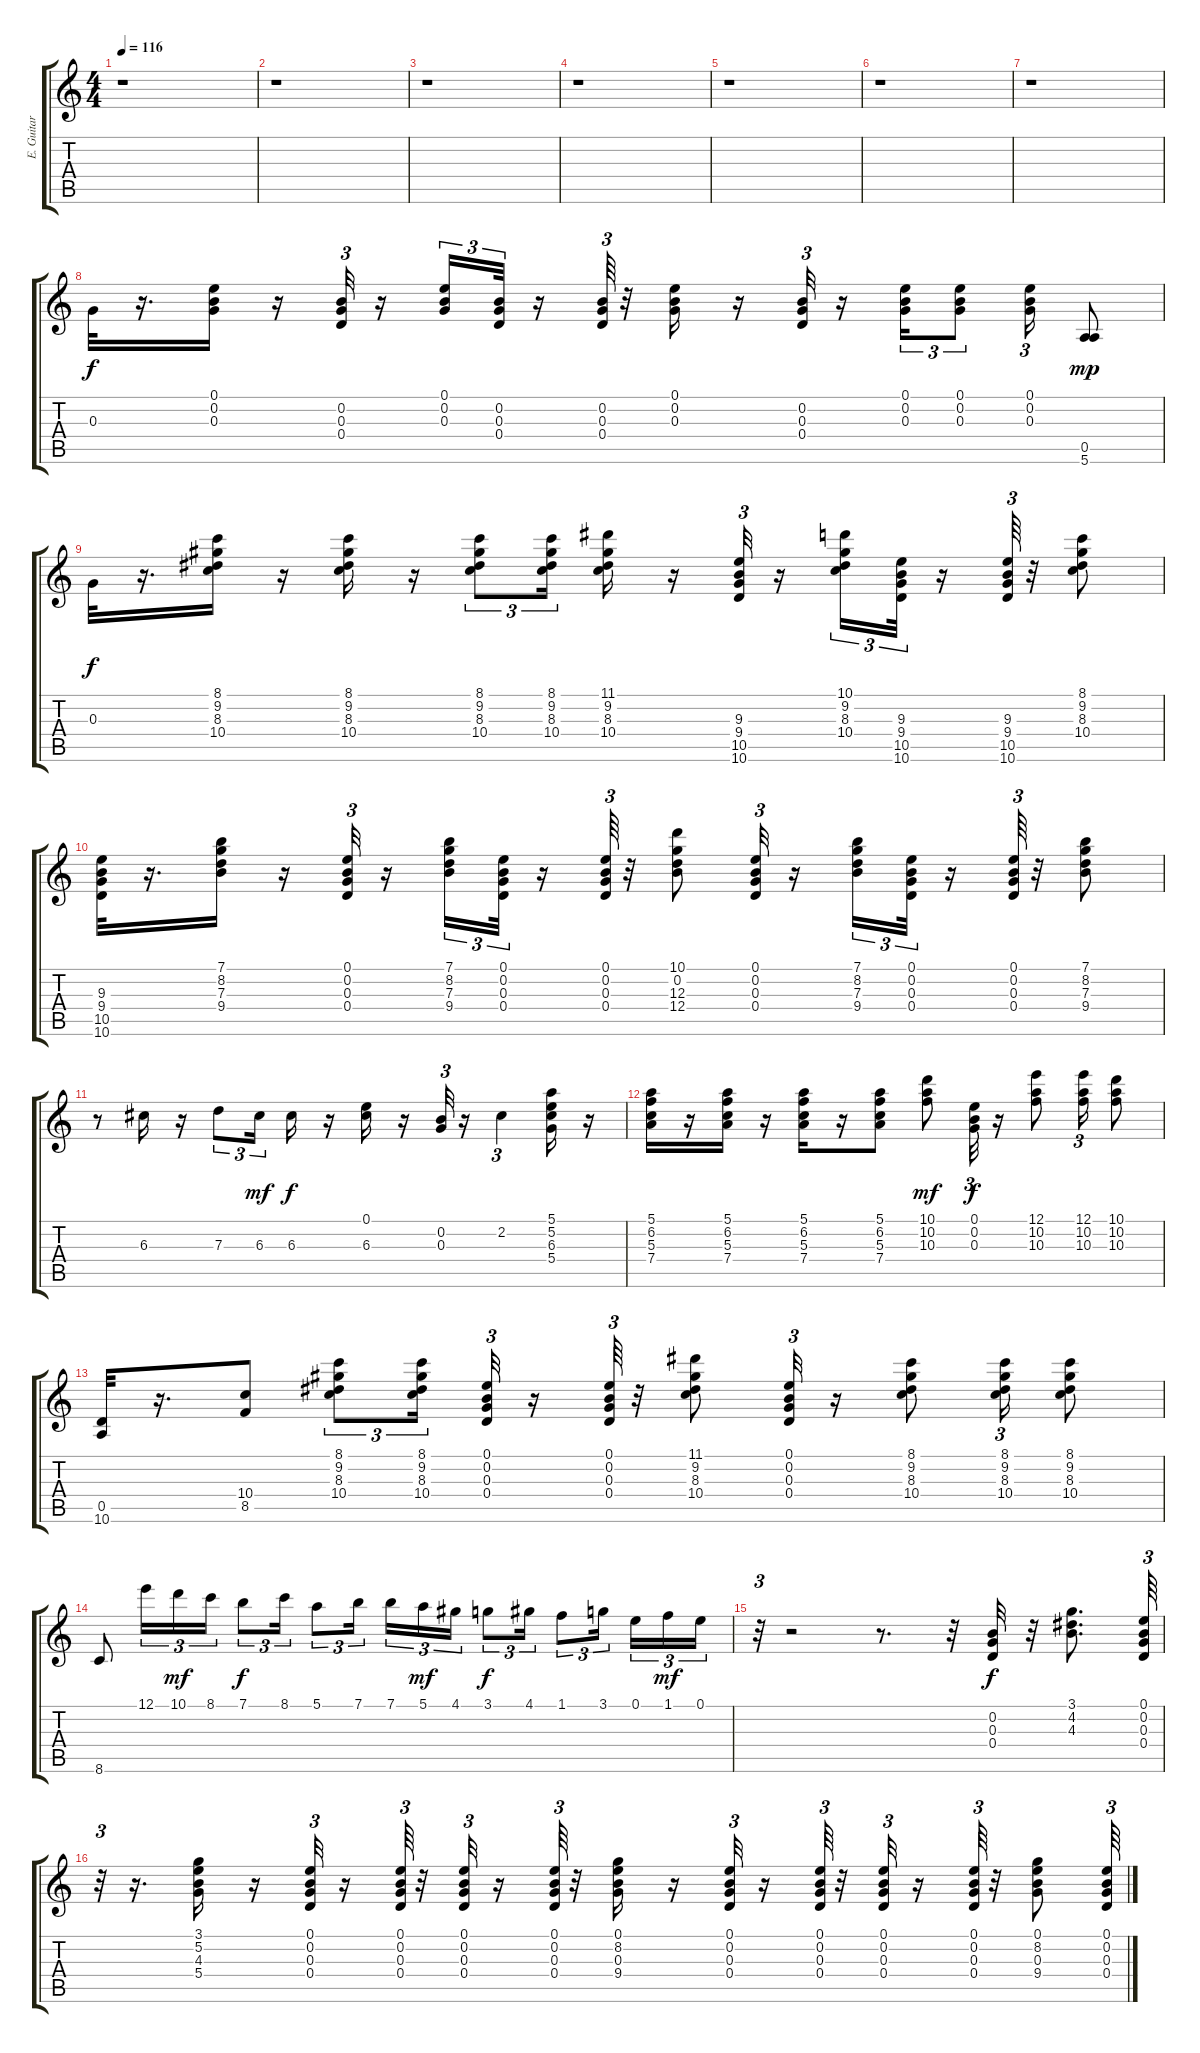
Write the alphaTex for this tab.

\track ("E. Guitar" "E. Guitar") {instrument electricguitarjazz}
\staff {score tabs}
\tuning (E4 B3 G3 D3 A2 E2) {hide}
\ts (4 4)
\tempo 116
\clef g2
\ks c
r.1{dy f} |
r.1 |
r.1 |
r.1 |
r.1 |
r.1 |
r.1 |
0.3.32 r.16{d} (0.1 0.2 0.3).16 r.16 (0.2 0.3 0.4).32{tu (3 2)} r.16 (0.1 0.2 0.3).16{tu (3 2)} (0.2 0.3 0.4).32{tu (3 2)} r.16 (0.2 0.3 0.4).64{tu (3 2)} r.32 (0.1 0.2 0.3).16 r.16 (0.2 0.3 0.4).32{tu (3 2)} r.16 (0.1 0.2 0.3).16{tu (3 2)} (0.1 0.2 0.3).8{tu (3 2)} (0.1 0.2 0.3).16{tu (3 2)} (0.5 5.6).8{dy mp} |
0.3.32{dy f} r.16{d} (8.1 9.2 8.3 10.4).16 r.16 (8.1 9.2 8.3 10.4).16 r.16 (8.1 9.2 8.3 10.4).8{tu (3 2)} (8.1 9.2 8.3 10.4).16{tu (3 2)} (11.1 9.2 8.3 10.4).16 r.16 (9.3 9.4 10.5 10.6).32{tu (3 2)} r.16 (10.1 9.2 8.3 10.4).16{tu (3 2)} (9.3 9.4 10.5 10.6).32{tu (3 2)} r.16 (9.3 9.4 10.5 10.6).64{tu (3 2)} r.32 (8.1 9.2 8.3 10.4).8 |
(9.3 9.4 10.5 10.6).32 r.16{d} (7.1 8.2 7.3 9.4).16 r.16 (0.1 0.2 0.3 0.4).32{tu (3 2)} r.16 (7.1 8.2 7.3 9.4).16{tu (3 2)} (0.1 0.2 0.3 0.4).32{tu (3 2)} r.16 (0.1 0.2 0.3 0.4).64{tu (3 2)} r.32 (10.1 0.2 12.3 12.4).8 (0.1 0.2 0.3 0.4).32{tu (3 2)} r.16 (7.1 8.2 7.3 9.4).16{tu (3 2)} (0.1 0.2 0.3 0.4).32{tu (3 2)} r.16 (0.1 0.2 0.3 0.4).64{tu (3 2)} r.32 (7.1 8.2 7.3 9.4).8 |
r.8 6.3.16 r.16 7.3.8{tu (3 2)} 6.3.16{tu (3 2) dy mf} 6.3.16{dy f} r.16 (0.1 6.3).16 r.16 (0.2 0.3).32{tu (3 2)} r.16 2.2.4{tu (3 2)} (5.1 5.2 6.3 5.4).16 r.16 |
(5.1 6.2 5.3 7.4).16 r.16 (5.1 6.2 5.3 7.4).16 r.16 (5.1 6.2 5.3 7.4).16 r.16 (5.1 6.2 5.3 7.4).8 (10.1 10.2 10.3).8{dy mf} (0.1 0.2 0.3).32{tu (3 2) dy f} r.16 (12.1 10.2 10.3).8 (12.1 10.2 10.3).16{tu (3 2)} (10.1 10.2 10.3).8 |
(0.5 10.6).32 r.16{d} (10.4 8.5).8 (8.1 9.2 8.3 10.4).8{tu (3 2)} (8.1 9.2 8.3 10.4).16{tu (3 2)} (0.1 0.2 0.3 0.4).32{tu (3 2)} r.16 (0.1 0.2 0.3 0.4).64{tu (3 2)} r.32 (11.1 9.2 8.3 10.4).8 (0.1 0.2 0.3 0.4).32{tu (3 2)} r.16 (8.1 9.2 8.3 10.4).8 (8.1 9.2 8.3 10.4).16{tu (3 2)} (8.1 9.2 8.3 10.4).8 |
8.6.8 12.1.16{tu (3 2)} 10.1.16{tu (3 2) dy mf} 8.1.16{tu (3 2)} 7.1.8{tu (3 2) dy f} 8.1.16{tu (3 2)} 5.1.8{tu (3 2)} 7.1.16{tu (3 2)} 7.1.16{tu (3 2)} 5.1.16{tu (3 2) dy mf} 4.1.16{tu (3 2)} 3.1.8{tu (3 2) dy f} 4.1.16{tu (3 2)} 1.1.8{tu (3 2)} 3.1.16{tu (3 2)} 0.1.16{tu (3 2)} 1.1.16{tu (3 2) dy mf} 0.1.16{tu (3 2)} |
r.32{tu (3 2)} r.2 r.8{d} r.32 (0.2 0.3 0.4).32{dy f} r.32 (3.1 4.2 4.3).8{d} (0.1 0.2 0.3 0.4).64{tu (3 2)} |
r.32{tu (3 2)} r.16{d} (3.1 5.2 4.3 5.4).16 r.16 (0.1 0.2 0.3 0.4).32{tu (3 2)} r.16 (0.1 0.2 0.3 0.4).64{tu (3 2)} r.32 (0.1 0.2 0.3 0.4).32{tu (3 2)} r.16 (0.1 0.2 0.3 0.4).64{tu (3 2)} r.32 (0.1 8.2 0.3 9.4).16 r.16 (0.1 0.2 0.3 0.4).32{tu (3 2)} r.16 (0.1 0.2 0.3 0.4).64{tu (3 2)} r.32 (0.1 0.2 0.3 0.4).32{tu (3 2)} r.16 (0.1 0.2 0.3 0.4).64{tu (3 2)} r.32 (0.1 8.2 0.3 9.4).8 (0.1 0.2 0.3 0.4).64{tu (3 2)}
